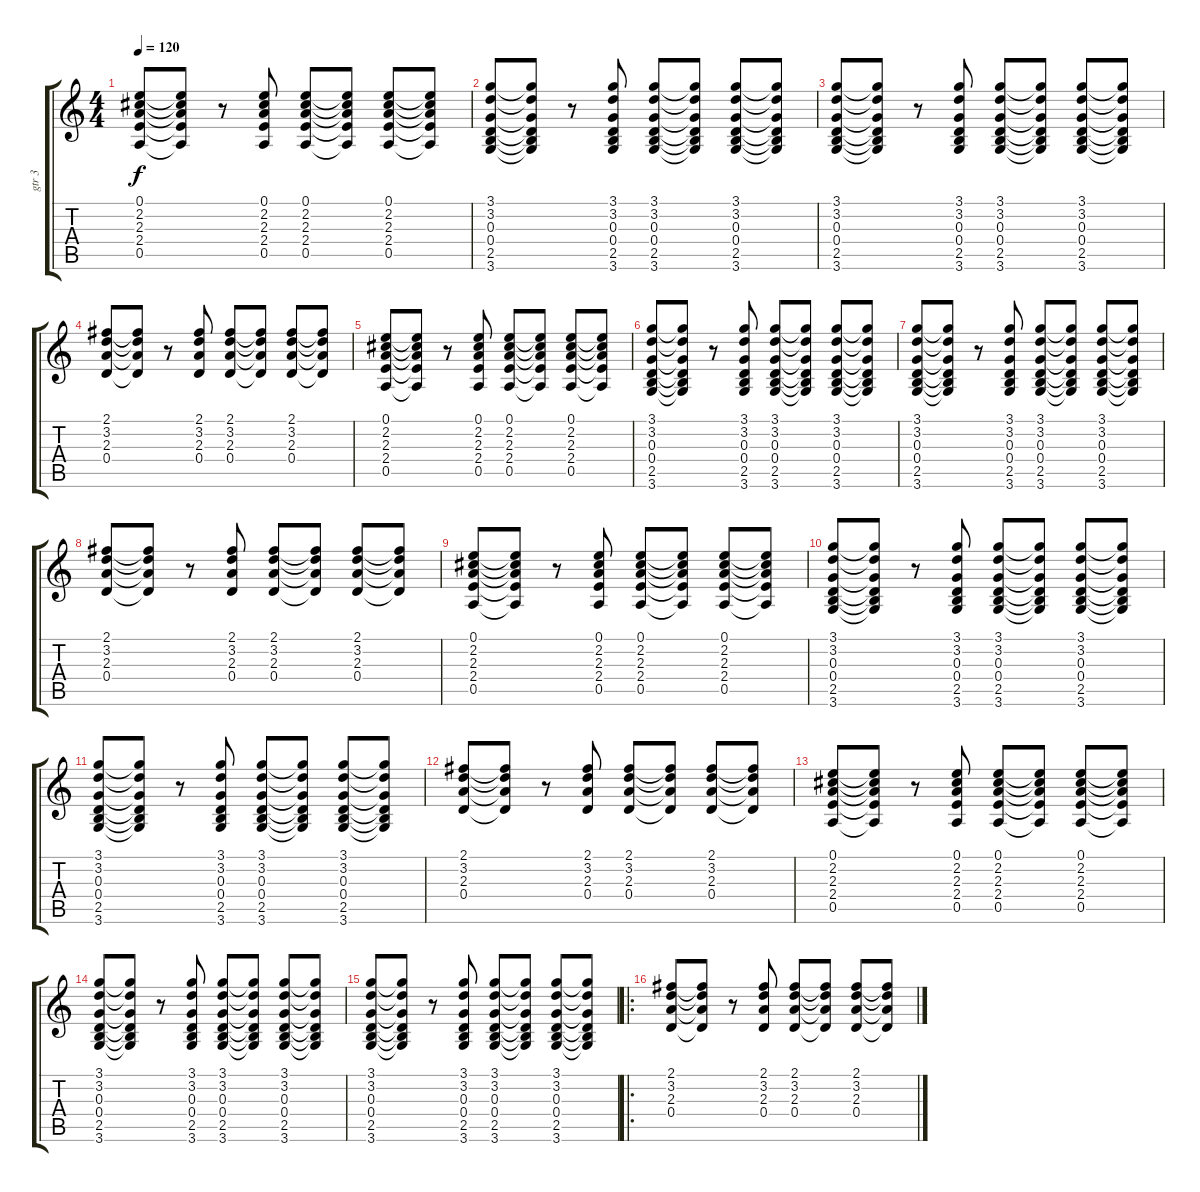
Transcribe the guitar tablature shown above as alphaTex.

\track ("gtr 3" "gtr 3") {instrument acousticguitarsteel}
\staff {score tabs}
\tuning (E4 B3 G3 D3 A2 E2) {hide}
\ts (4 4)
\tempo 120
\clef g2
\ks c
(0.1 2.2 2.3 2.4 0.5).8{dy f} (0.1{t} 2.2{t} 2.3{t} 2.4{t} 0.5{t}).8 r.8 (0.1 2.2 2.3 2.4 0.5).8 (0.1 2.2 2.3 2.4 0.5).8 (0.1{t} 2.2{t} 2.3{t} 2.4{t} 0.5{t}).8 (0.1 2.2 2.3 2.4 0.5).8 (0.1{t} 2.2{t} 2.3{t} 2.4{t} 0.5{t}).8 |
(3.1 3.2 0.3 0.4 2.5 3.6).8 (3.1{t} 3.2{t} 0.3{t} 0.4{t} 2.5{t} 3.6{t}).8 r.8 (3.1 3.2 0.3 0.4 2.5 3.6).8 (3.1 3.2 0.3 0.4 2.5 3.6).8 (3.1{t} 3.2{t} 0.3{t} 0.4{t} 2.5{t} 3.6{t}).8 (3.1 3.2 0.3 0.4 2.5 3.6).8 (3.1{t} 3.2{t} 0.3{t} 0.4{t} 2.5{t} 3.6{t}).8 |
(3.1 3.2 0.3 0.4 2.5 3.6).8 (3.1{t} 3.2{t} 0.3{t} 0.4{t} 2.5{t} 3.6{t}).8 r.8 (3.1 3.2 0.3 0.4 2.5 3.6).8 (3.1 3.2 0.3 0.4 2.5 3.6).8 (3.1{t} 3.2{t} 0.3{t} 0.4{t} 2.5{t} 3.6{t}).8 (3.1 3.2 0.3 0.4 2.5 3.6).8 (3.1{t} 3.2{t} 0.3{t} 0.4{t} 2.5{t} 3.6{t}).8 |
(2.1 3.2 2.3 0.4).8 (2.1{t} 3.2{t} 2.3{t} 0.4{t}).8 r.8 (2.1 3.2 2.3 0.4).8 (2.1 3.2 2.3 0.4).8 (2.1{t} 3.2{t} 2.3{t} 0.4{t}).8 (2.1 3.2 2.3 0.4).8 (2.1{t} 3.2{t} 2.3{t} 0.4{t}).8 |
(0.1 2.2 2.3 2.4 0.5).8 (0.1{t} 2.2{t} 2.3{t} 2.4{t} 0.5{t}).8 r.8 (0.1 2.2 2.3 2.4 0.5).8 (0.1 2.2 2.3 2.4 0.5).8 (0.1{t} 2.2{t} 2.3{t} 2.4{t} 0.5{t}).8 (0.1 2.2 2.3 2.4 0.5).8 (0.1{t} 2.2{t} 2.3{t} 2.4{t} 0.5{t}).8 |
(3.1 3.2 0.3 0.4 2.5 3.6).8 (3.1{t} 3.2{t} 0.3{t} 0.4{t} 2.5{t} 3.6{t}).8 r.8 (3.1 3.2 0.3 0.4 2.5 3.6).8 (3.1 3.2 0.3 0.4 2.5 3.6).8 (3.1{t} 3.2{t} 0.3{t} 0.4{t} 2.5{t} 3.6{t}).8 (3.1 3.2 0.3 0.4 2.5 3.6).8 (3.1{t} 3.2{t} 0.3{t} 0.4{t} 2.5{t} 3.6{t}).8 |
(3.1 3.2 0.3 0.4 2.5 3.6).8 (3.1{t} 3.2{t} 0.3{t} 0.4{t} 2.5{t} 3.6{t}).8 r.8 (3.1 3.2 0.3 0.4 2.5 3.6).8 (3.1 3.2 0.3 0.4 2.5 3.6).8 (3.1{t} 3.2{t} 0.3{t} 0.4{t} 2.5{t} 3.6{t}).8 (3.1 3.2 0.3 0.4 2.5 3.6).8 (3.1{t} 3.2{t} 0.3{t} 0.4{t} 2.5{t} 3.6{t}).8 |
(2.1 3.2 2.3 0.4).8 (2.1{t} 3.2{t} 2.3{t} 0.4{t}).8 r.8 (2.1 3.2 2.3 0.4).8 (2.1 3.2 2.3 0.4).8 (2.1{t} 3.2{t} 2.3{t} 0.4{t}).8 (2.1 3.2 2.3 0.4).8 (2.1{t} 3.2{t} 2.3{t} 0.4{t}).8 |
(0.1 2.2 2.3 2.4 0.5).8 (0.1{t} 2.2{t} 2.3{t} 2.4{t} 0.5{t}).8 r.8 (0.1 2.2 2.3 2.4 0.5).8 (0.1 2.2 2.3 2.4 0.5).8 (0.1{t} 2.2{t} 2.3{t} 2.4{t} 0.5{t}).8 (0.1 2.2 2.3 2.4 0.5).8 (0.1{t} 2.2{t} 2.3{t} 2.4{t} 0.5{t}).8 |
(3.1 3.2 0.3 0.4 2.5 3.6).8 (3.1{t} 3.2{t} 0.3{t} 0.4{t} 2.5{t} 3.6{t}).8 r.8 (3.1 3.2 0.3 0.4 2.5 3.6).8 (3.1 3.2 0.3 0.4 2.5 3.6).8 (3.1{t} 3.2{t} 0.3{t} 0.4{t} 2.5{t} 3.6{t}).8 (3.1 3.2 0.3 0.4 2.5 3.6).8 (3.1{t} 3.2{t} 0.3{t} 0.4{t} 2.5{t} 3.6{t}).8 |
(3.1 3.2 0.3 0.4 2.5 3.6).8 (3.1{t} 3.2{t} 0.3{t} 0.4{t} 2.5{t} 3.6{t}).8 r.8 (3.1 3.2 0.3 0.4 2.5 3.6).8 (3.1 3.2 0.3 0.4 2.5 3.6).8 (3.1{t} 3.2{t} 0.3{t} 0.4{t} 2.5{t} 3.6{t}).8 (3.1 3.2 0.3 0.4 2.5 3.6).8 (3.1{t} 3.2{t} 0.3{t} 0.4{t} 2.5{t} 3.6{t}).8 |
(2.1 3.2 2.3 0.4).8 (2.1{t} 3.2{t} 2.3{t} 0.4{t}).8 r.8 (2.1 3.2 2.3 0.4).8 (2.1 3.2 2.3 0.4).8 (2.1{t} 3.2{t} 2.3{t} 0.4{t}).8 (2.1 3.2 2.3 0.4).8 (2.1{t} 3.2{t} 2.3{t} 0.4{t}).8 |
(0.1 2.2 2.3 2.4 0.5).8 (0.1{t} 2.2{t} 2.3{t} 2.4{t} 0.5{t}).8 r.8 (0.1 2.2 2.3 2.4 0.5).8 (0.1 2.2 2.3 2.4 0.5).8 (0.1{t} 2.2{t} 2.3{t} 2.4{t} 0.5{t}).8 (0.1 2.2 2.3 2.4 0.5).8 (0.1{t} 2.2{t} 2.3{t} 2.4{t} 0.5{t}).8 |
(3.1 3.2 0.3 0.4 2.5 3.6).8 (3.1{t} 3.2{t} 0.3{t} 0.4{t} 2.5{t} 3.6{t}).8 r.8 (3.1 3.2 0.3 0.4 2.5 3.6).8 (3.1 3.2 0.3 0.4 2.5 3.6).8 (3.1{t} 3.2{t} 0.3{t} 0.4{t} 2.5{t} 3.6{t}).8 (3.1 3.2 0.3 0.4 2.5 3.6).8 (3.1{t} 3.2{t} 0.3{t} 0.4{t} 2.5{t} 3.6{t}).8 |
(3.1 3.2 0.3 0.4 2.5 3.6).8 (3.1{t} 3.2{t} 0.3{t} 0.4{t} 2.5{t} 3.6{t}).8 r.8 (3.1 3.2 0.3 0.4 2.5 3.6).8 (3.1 3.2 0.3 0.4 2.5 3.6).8 (3.1{t} 3.2{t} 0.3{t} 0.4{t} 2.5{t} 3.6{t}).8 (3.1 3.2 0.3 0.4 2.5 3.6).8 (3.1{t} 3.2{t} 0.3{t} 0.4{t} 2.5{t} 3.6{t}).8 |
\ro
(2.1 3.2 2.3 0.4).8 (2.1{t} 3.2{t} 2.3{t} 0.4{t}).8 r.8 (2.1 3.2 2.3 0.4).8 (2.1 3.2 2.3 0.4).8 (2.1{t} 3.2{t} 2.3{t} 0.4{t}).8 (2.1 3.2 2.3 0.4).8 (2.1{t} 3.2{t} 2.3{t} 0.4{t}).8
